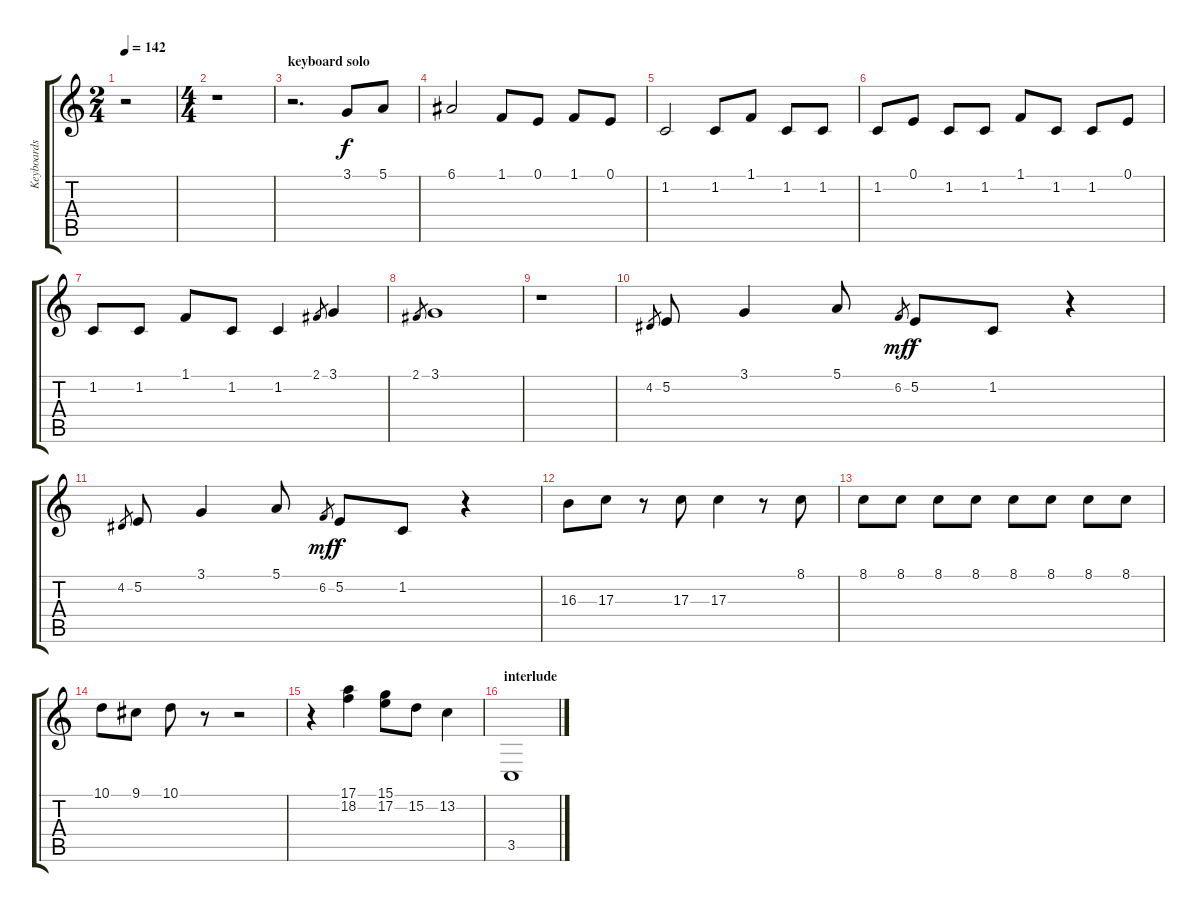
\track ("Keyboards (Davies)" "Keyboards ") {instrument pad3polysynth}
\staff {score tabs}
\tuning (E4 B3 G3 D3 A2 E2) {hide}
\ts (2 4)
\tempo 142
\clef g2
\ks c
r.2{dy f} |
\ts (4 4)
r.1 |
\section ("" "keyboard solo")
r.2{d volume 16 instrument pad3polysynth} 3.1.8 5.1.8 |
6.1.2 1.1.8 0.1.8 1.1.8 0.1.8 |
1.2.2 1.2.8 1.1.8 1.2.8 1.2.8 |
1.2.8 0.1.8 1.2.8 1.2.8 1.1.8 1.2.8 1.2.8 0.1.8 |
1.2.8 1.2.8 1.1.8 1.2.8 1.2.4 2.1.8{gr} 3.1.4 |
2.1.8{gr} 3.1.1 |
r.1 |
4.2.8{gr} 5.2.8 3.1.4 5.1.8 6.2.8{gr dy mf} 5.2.8{dy f} 1.2.8 r.4 |
4.2.8{gr} 5.2.8 3.1.4 5.1.8 6.2.8{gr dy mf} 5.2.8{dy f} 1.2.8 r.4 |
16.3.8 17.3.8 r.8 17.3.8 17.3.4 r.8 8.1.8 |
8.1.8 8.1.8 8.1.8 8.1.8 8.1.8 8.1.8 8.1.8 8.1.8 |
10.1.8 9.1.8 10.1.8 r.8 r.2 |
r.4 (17.1 18.2).4 (15.1 17.2).8 15.2.8 13.2.4 |
\section ("" "interlude")
3.5.1
